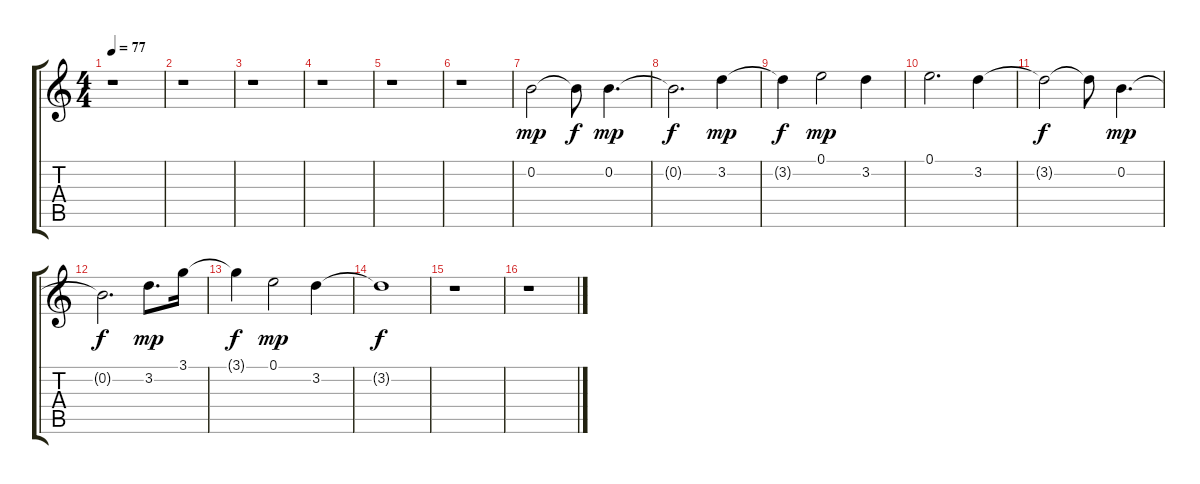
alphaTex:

\track "" {instrument distortionguitar}
\staff {score tabs}
\tuning (E4 B3 G3 D3 A2 E2) {hide}
\ts (4 4)
\tempo 77
\clef g2
\ks c
r.1{dy f} |
r.1 |
r.1 |
r.1 |
r.1 |
r.1 |
0.2.2{dy mp} 0.2{t}.8{dy f} 0.2.4{d dy mp} |
0.2{t}.2{d dy f} 3.2.4{dy mp} |
3.2{t}.4{dy f} 0.1.2{dy mp} 3.2.4 |
0.1.2{d} 3.2.4 |
3.2{t}.2{dy f} 3.2{t}.8 0.2.4{d dy mp} |
0.2{t}.2{d dy f} 3.2.8{d dy mp} 3.1.16 |
3.1{t}.4{dy f} 0.1.2{dy mp} 3.2.4 |
3.2{t}.1{dy f} |
r.1 |
r.1
